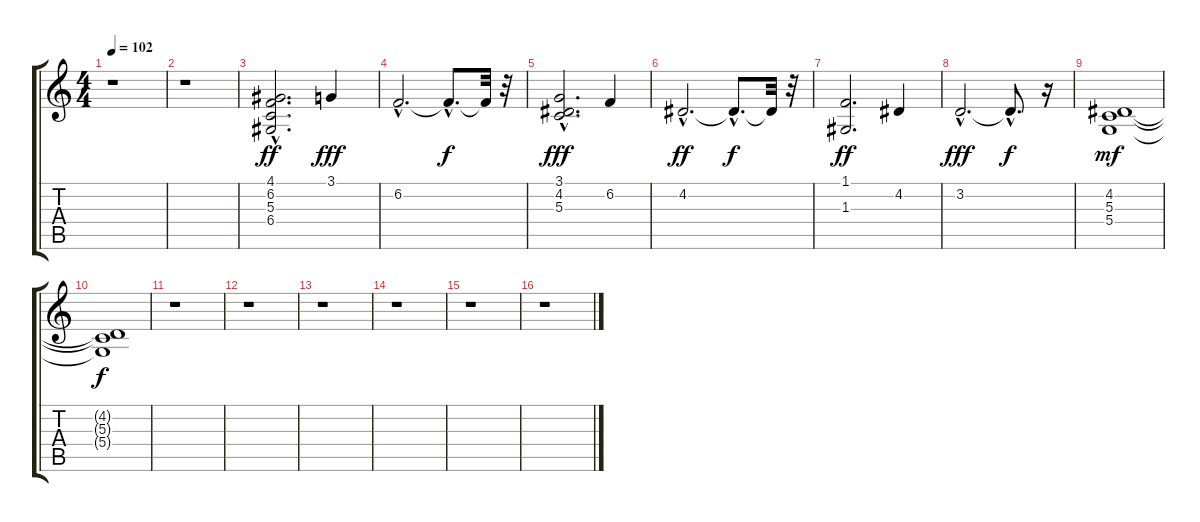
\track "" {instrument synthvoice}
\staff {score tabs}
\tuning (E4 B3 G3 D3 A2 E2) {hide}
\ts (4 4)
\tempo 102
\clef g2
\ks c
r.1{dy ff instrument synthvoice} |
r.1 |
(4.1 6.2{hac} 5.3 6.4).2{d} 3.1.4{dy fff} |
6.2{hac}.2{d} 6.2{hac t}.8{d dy f} 6.2{t}.32 r.32 |
(3.1 4.2{hac} 5.3).2{d dy fff} 6.2.4 |
4.2{hac}.2{d dy ff} 4.2{hac t}.8{d dy f} 4.2{t}.32 r.32 |
(1.1 1.3).2{d dy ff} 4.2.4 |
3.2{hac}.2{d dy fff} 3.2{hac t}.8{d dy f} r.16 |
(4.2 5.3 5.4).1{dy mf} |
(4.2{t} 5.3{t} 5.4{t}).1{dy f} |
r.1 |
r.1 |
r.1 |
r.1 |
r.1 |
r.1
